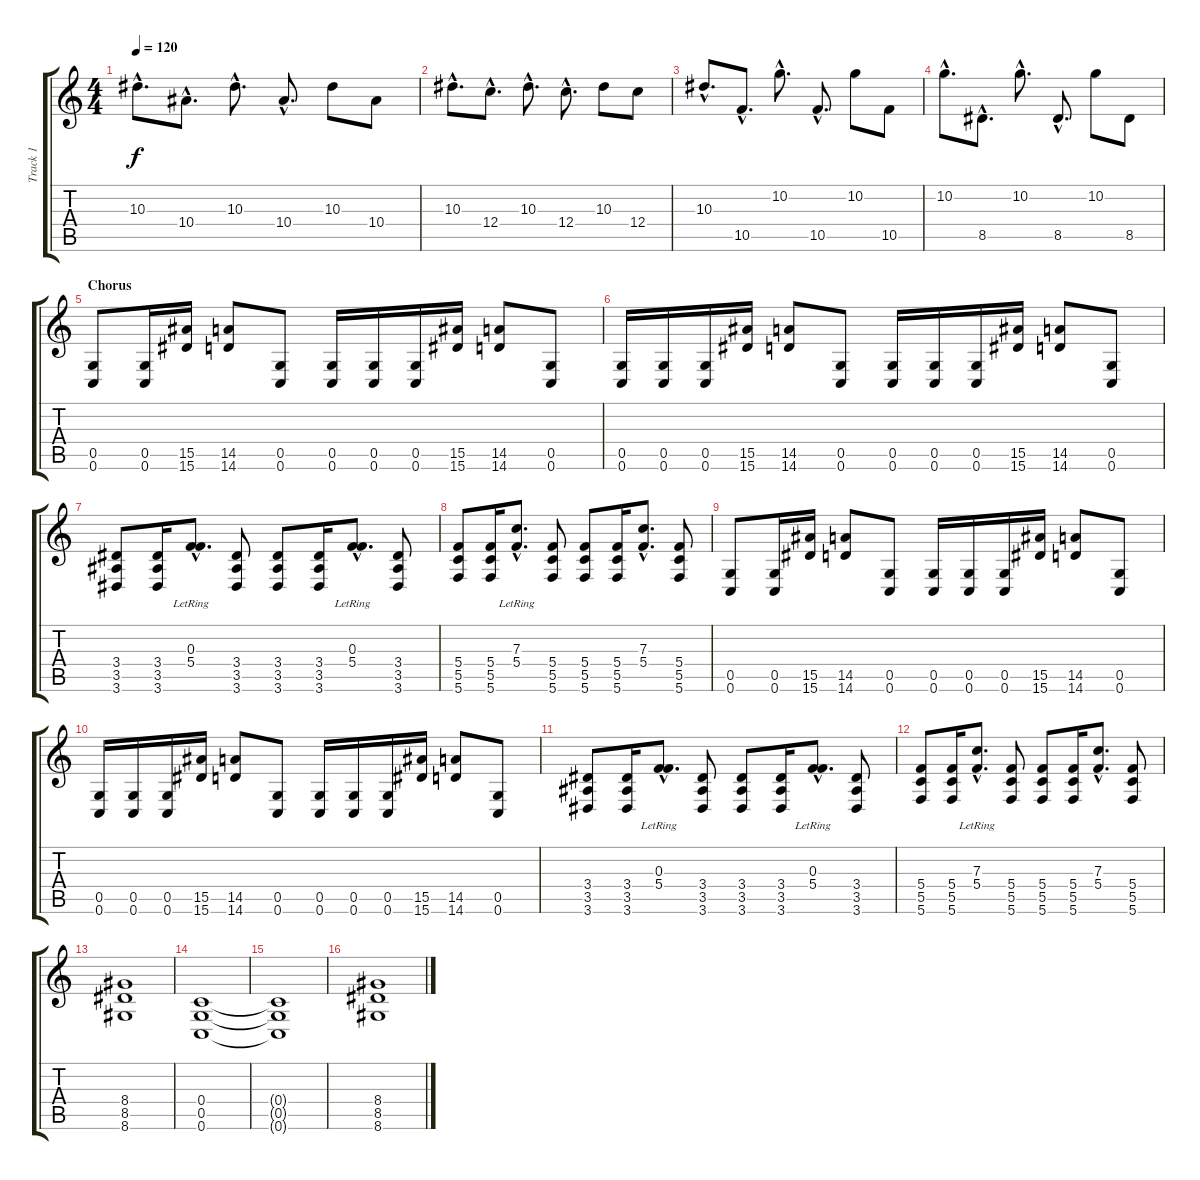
\track ("Track 1" "Track 1") {instrument distortionguitar}
\staff {score tabs}
\tuning (D4 A3 F3 C3 G2 C2) {hide}
\ts (4 4)
\tempo 120
\clef g2
\ks c
10.3{hac}.8{d dy f} 10.4{hac}.8{d} 10.3{hac}.8{d} 10.4{hac}.8{d} 10.3.8 10.4.8 |
10.3{hac}.8{d} 12.4{hac}.8{d} 10.3{hac}.8{d} 12.4{hac}.8{d} 10.3.8 12.4.8 |
10.3{hac}.8{d} 10.5{hac}.8{d} 10.2{hac}.8{d} 10.5{hac}.8{d} 10.2.8 10.5.8 |
10.2{hac}.8{d} 8.5{hac}.8{d} 10.2{hac}.8{d} 8.5{hac}.8{d} 10.2.8 8.5.8 |
\section ("" "Chorus")
(0.5 0.6).8{instrument distortionguitar} (0.5 0.6).16 (15.5 15.6).16 (14.5 14.6).8 (0.5 0.6).8 (0.5 0.6).16 (0.5 0.6).16 (0.5 0.6).16 (15.5 15.6).16 (14.5 14.6).8 (0.5 0.6).8 |
(0.5 0.6).16 (0.5 0.6).16 (0.5 0.6).16 (15.5 15.6).16 (14.5 14.6).8 (0.5 0.6).8 (0.5 0.6).16 (0.5 0.6).16 (0.5 0.6).16 (15.5 15.6).16 (14.5 14.6).8 (0.5 0.6).8 |
(3.4 3.5 3.6).8 (3.4 3.5 3.6).16 (0.3{hac lr} 5.4{hac lr}).8{d} (3.4 3.5 3.6).8 (3.4 3.5 3.6).8 (3.4 3.5 3.6).16 (0.3{hac lr} 5.4{hac lr}).8{d} (3.4 3.5 3.6).8 |
(5.4 5.5 5.6).8 (5.4 5.5 5.6).16 (7.3{hac lr} 5.4{hac lr}).8{d} (5.4 5.5 5.6).8 (5.4 5.5 5.6).8 (5.4 5.5 5.6).16 (7.3{hac} 5.4{hac}).8{d} (5.4 5.5 5.6).8 |
(0.5 0.6).8 (0.5 0.6).16 (15.5 15.6).16 (14.5 14.6).8 (0.5 0.6).8 (0.5 0.6).16 (0.5 0.6).16 (0.5 0.6).16 (15.5 15.6).16 (14.5 14.6).8 (0.5 0.6).8 |
(0.5 0.6).16 (0.5 0.6).16 (0.5 0.6).16 (15.5 15.6).16 (14.5 14.6).8 (0.5 0.6).8 (0.5 0.6).16 (0.5 0.6).16 (0.5 0.6).16 (15.5 15.6).16 (14.5 14.6).8 (0.5 0.6).8 |
(3.4 3.5 3.6).8 (3.4 3.5 3.6).16 (0.3{hac lr} 5.4{hac lr}).8{d} (3.4 3.5 3.6).8 (3.4 3.5 3.6).8 (3.4 3.5 3.6).16 (0.3{hac lr} 5.4{hac lr}).8{d} (3.4 3.5 3.6).8 |
(5.4 5.5 5.6).8 (5.4 5.5 5.6).16 (7.3{hac lr} 5.4{hac lr}).8{d} (5.4 5.5 5.6).8 (5.4 5.5 5.6).8 (5.4 5.5 5.6).16 (7.3{hac} 5.4{hac}).8{d} (5.4 5.5 5.6).8 |
(8.4 8.5 8.6).1 |
(0.4 0.5 0.6).1 |
(0.4{t} 0.5{t} 0.6{t}).1 |
(8.4 8.5 8.6).1
